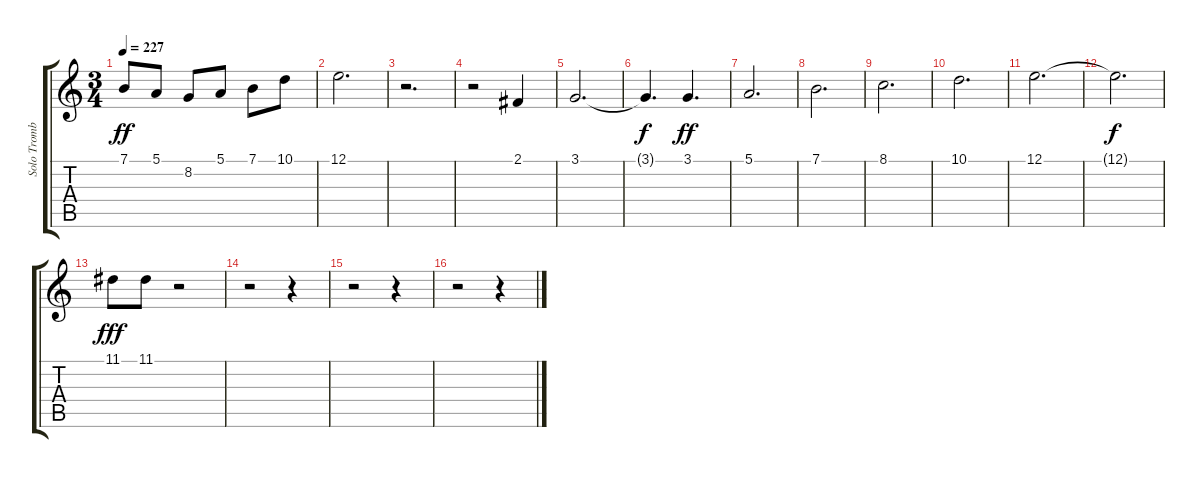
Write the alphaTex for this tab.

\track ("Solo Trombone" "Solo Tromb") {instrument trombone}
\staff {score tabs}
\tuning (E4 B3 G3 D3 A2 E2) {hide}
\ts (3 4)
\tempo 227
\clef g2
\ks c
7.1.8{dy ff} 5.1.8 8.2.8 5.1.8 7.1.8 10.1.8 |
12.1.2{d} |
r.2{d} |
r.2 2.1.4 |
3.1.2{d} |
3.1{t}.4{d dy f} 3.1.4{d dy ff} |
5.1.2{d} |
7.1.2{d} |
8.1.2{d} |
10.1.2{d} |
12.1.2{d} |
12.1{t}.2{d dy f} |
11.1.8{dy fff} 11.1.8 r.2 |
r.2 r.4 |
r.2 r.4 |
r.2 r.4
